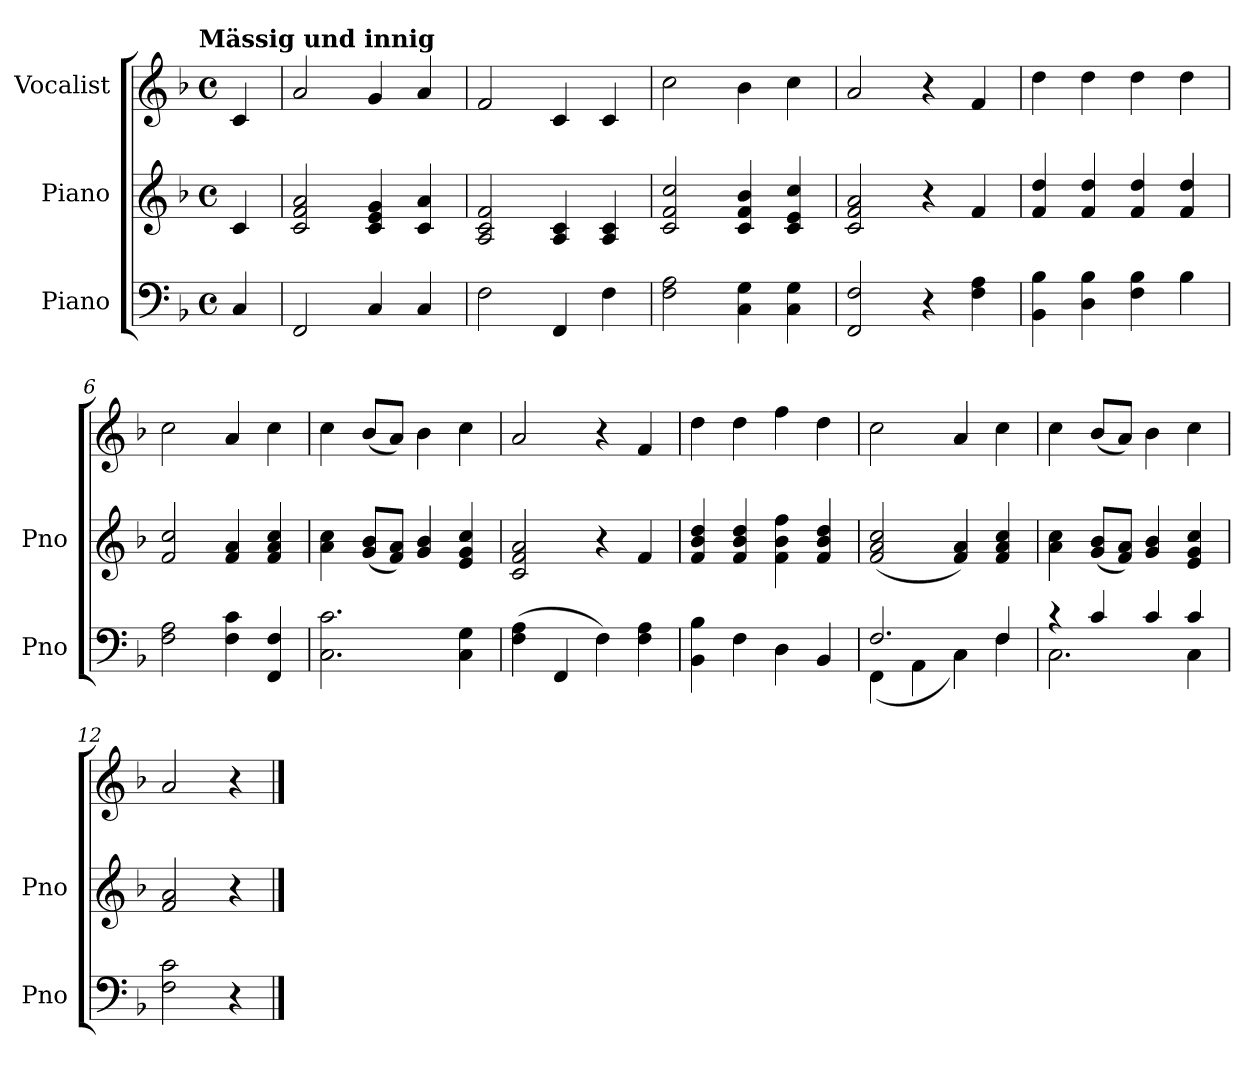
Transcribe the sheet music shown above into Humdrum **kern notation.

**kern	**kern	**kern
*part3	*part2	*part1
*staff3	*staff2	*staff1
*I"Piano	*I"Piano	*I"Vocalist
*I'Pno	*I'Pno	*
*clefF4	*clefG2	*clefG2
*k[b-]	*k[b-]	*k[b-]
*F:	*F:	*F:
!!LO:TX:omd:t=Mässig und innig
*M4/4	*M4/4	*M4/4
*met(c)	*met(c)	*met(c)
*MM92	*MM92	*MM92
=	=	=
4C	4c	4c
=1	=1	=1
2FF	2c 2f 2a	2a
4C	4c 4e 4g	4g
4C	4c 4a	4a
=2	=2	=2
2F	2A 2c 2f	2f
4FF	4A 4c	4c
4F	4A 4c	4c
=3	=3	=3
2F 2A	2c 2f 2cc	2cc
4C 4G	4c 4f 4b-	4b-
4C 4G	4c 4e 4cc	4cc
=4	=4	=4
2FF 2F	2c 2f 2a	2a
4r	4r	4r
4F 4A	4f	4f
=5	=5	=5
4BB- 4B-	4f 4dd	4dd
4D 4B-	4f 4dd	4dd
4F 4B-	4f 4dd	4dd
4B-	4f 4dd	4dd
=6	=6	=6
2F 2A	2f 2cc	2cc
4F 4c	4f 4a	4a
4FF 4F	4f 4a 4cc	4cc
=7	=7	=7
2.C 2.c	4a 4cc	4cc
.	(8g 8b-L	(8b-L
.	8f 8aJ)	8aJ)
.	4g 4b-	4b-
4C 4G	4e 4g 4cc	4cc
=8	=8	=8
(4F 4A	2c 2f 2a	2a
4FF	.	.
4F)	4r	4r
4F 4A	4f	4f
=9	=9	=9
4BB- 4B-	4f 4b- 4dd	4dd
4F	4f 4b- 4dd	4dd
4D	4f 4b- 4ff	4ff
4BB-	4f 4b- 4dd	4dd
=10	=10	=10
*^	*	*
2.F	(4FF	(2f 2a 2cc	2cc
.	4AA	.	.
.	4C)	4f 4a)	4a
4F	4F	4f 4a 4cc	4cc
=11	=11	=11	=11
4r	2.C	4a 4cc	4cc
4c	.	(8g 8b-L	(8b-L
.	.	8f 8aJ)	8aJ)
4c	.	4g 4b-	4b-
4c	4C	4e 4g 4cc	4cc
*v	*v	*	*
=12	=12	=12
2F 2c	2f 2a	2a
4r	4r	4r
==	==	==
*-	*-	*-
